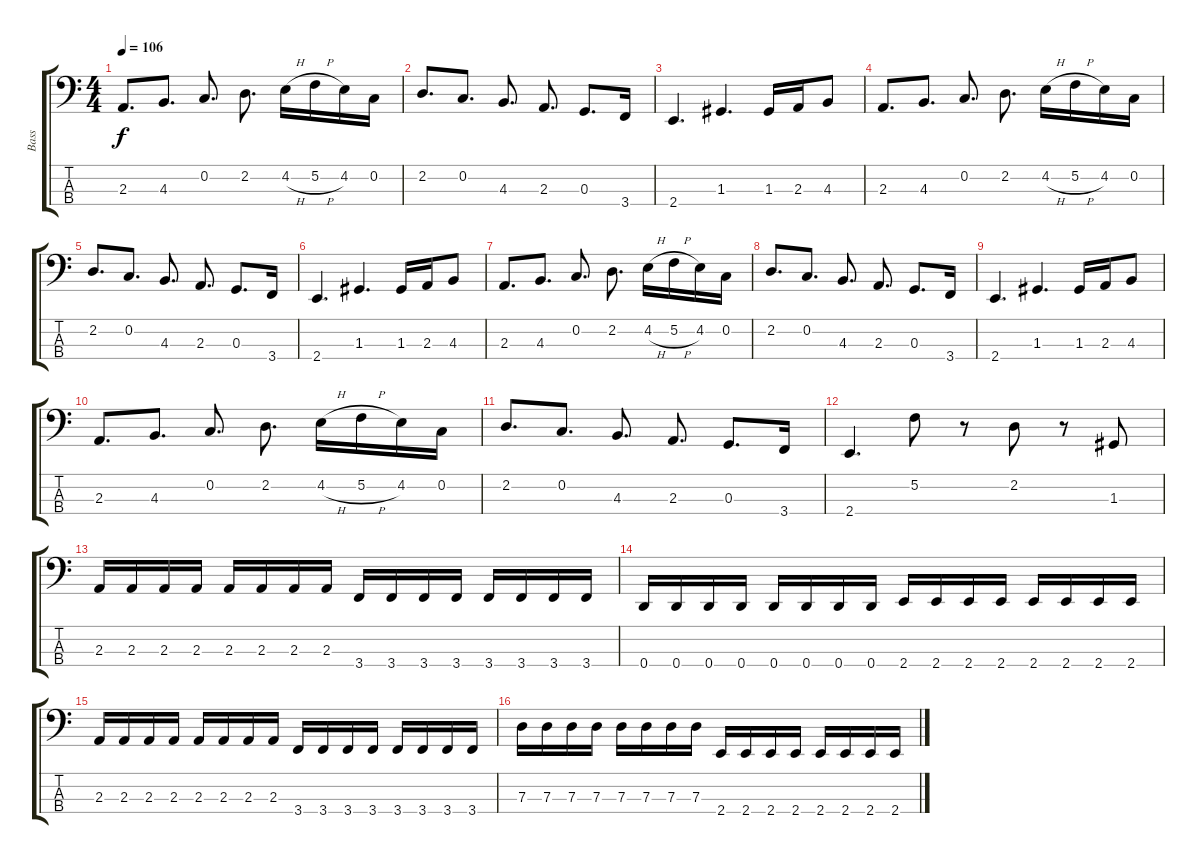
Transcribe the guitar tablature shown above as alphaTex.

\track ("Bass" "Bass") {instrument electricbassfinger}
\staff {score tabs}
\tuning (F2 C2 G1 D1) {hide}
\ts (4 4)
\tempo 106
\clef f4
\ks c
2.3.8{d dy f} 4.3.8{d} 0.2.8{d} 2.2.8{d} 4.2{h}.16 5.2{h}.16 4.2.16 0.2.16 |
2.2.8{d} 0.2.8{d} 4.3.8{d} 2.3.8{d} 0.3.8{d} 3.4.16 |
2.4.4{d} 1.3.4{d} 1.3.16 2.3.16 4.3.8 |
2.3.8{d} 4.3.8{d} 0.2.8{d} 2.2.8{d} 4.2{h}.16 5.2{h}.16 4.2.16 0.2.16 |
2.2.8{d} 0.2.8{d} 4.3.8{d} 2.3.8{d} 0.3.8{d} 3.4.16 |
2.4.4{d} 1.3.4{d} 1.3.16 2.3.16 4.3.8 |
2.3.8{d} 4.3.8{d} 0.2.8{d} 2.2.8{d} 4.2{h}.16 5.2{h}.16 4.2.16 0.2.16 |
2.2.8{d} 0.2.8{d} 4.3.8{d} 2.3.8{d} 0.3.8{d} 3.4.16 |
2.4.4{d} 1.3.4{d} 1.3.16 2.3.16 4.3.8 |
2.3.8{d} 4.3.8{d} 0.2.8{d} 2.2.8{d} 4.2{h}.16 5.2{h}.16 4.2.16 0.2.16 |
2.2.8{d} 0.2.8{d} 4.3.8{d} 2.3.8{d} 0.3.8{d} 3.4.16 |
2.4.4{d} 5.2.8 r.8 2.2.8 r.8 1.3.8 |
2.3.16 2.3.16 2.3.16 2.3.16 2.3.16 2.3.16 2.3.16 2.3.16 3.4.16 3.4.16 3.4.16 3.4.16 3.4.16 3.4.16 3.4.16 3.4.16 |
0.4.16 0.4.16 0.4.16 0.4.16 0.4.16 0.4.16 0.4.16 0.4.16 2.4.16 2.4.16 2.4.16 2.4.16 2.4.16 2.4.16 2.4.16 2.4.16 |
2.3.16 2.3.16 2.3.16 2.3.16 2.3.16 2.3.16 2.3.16 2.3.16 3.4.16 3.4.16 3.4.16 3.4.16 3.4.16 3.4.16 3.4.16 3.4.16 |
7.3.16 7.3.16 7.3.16 7.3.16 7.3.16 7.3.16 7.3.16 7.3.16 2.4.16 2.4.16 2.4.16 2.4.16 2.4.16 2.4.16 2.4.16 2.4.16
